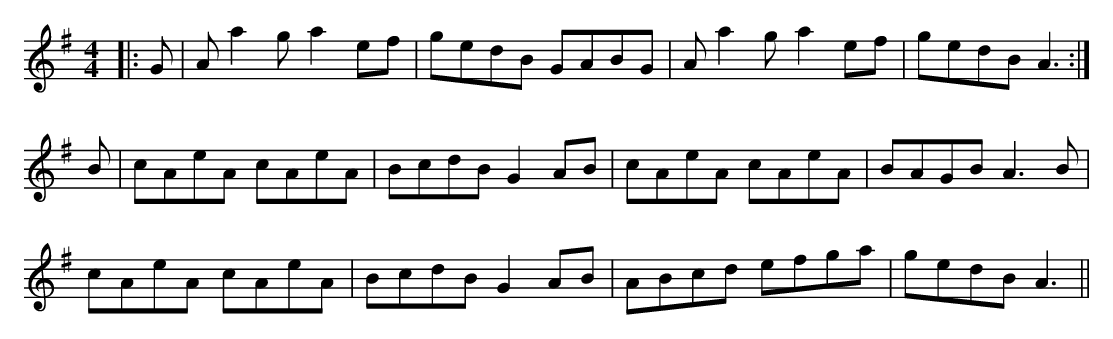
X:1
M:4/4
K:Ador
|:G|Aa2g a2ef|gedB GABG|Aa2g a2ef|gedB A3:|
B|cAeA cAeA|BcdB G2AB|cAeA cAeA|BAGB A3B|
cAeA cAeA|BcdB G2AB|ABcd efga|gedB A3||
